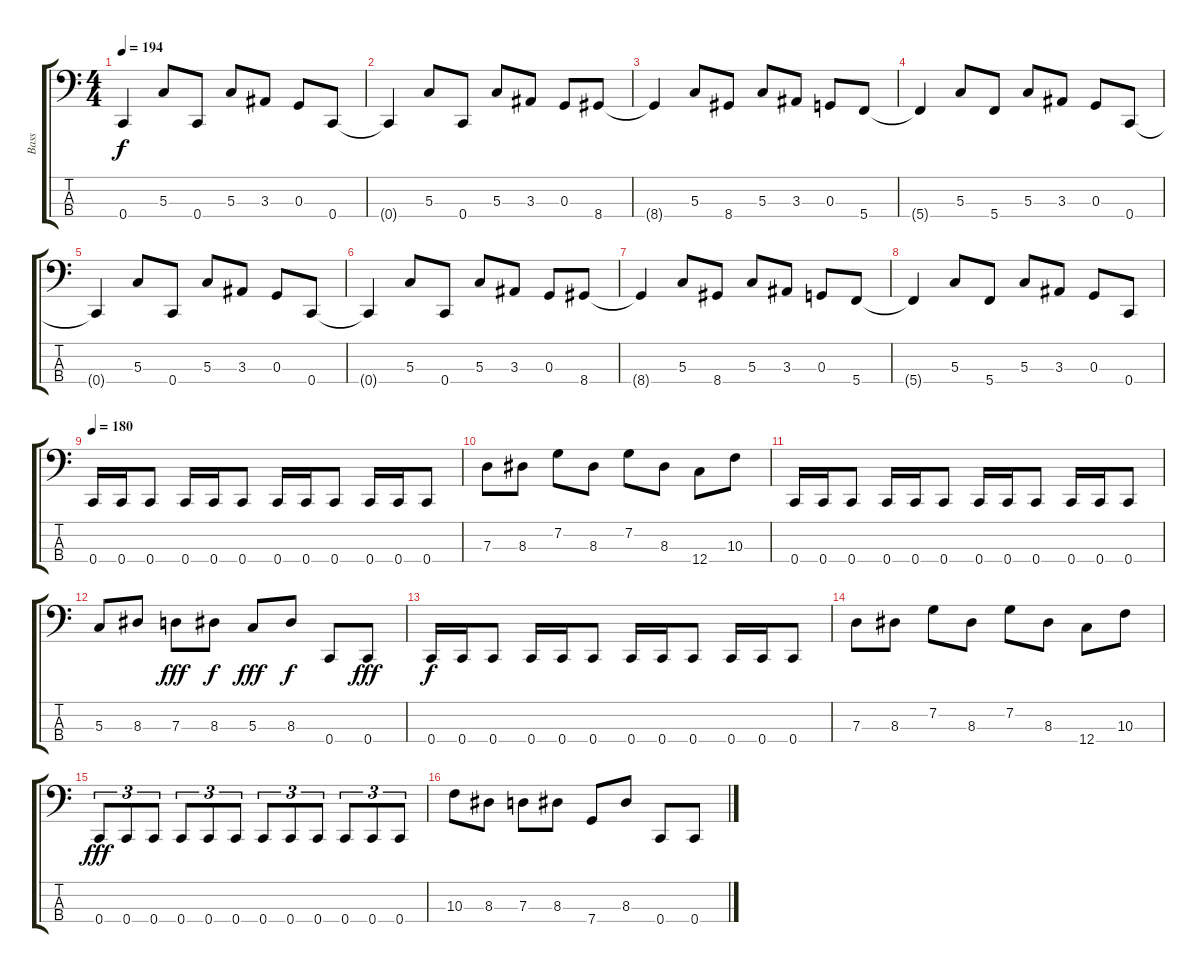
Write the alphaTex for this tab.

\track ("Bass" "Bass") {instrument electricbasspick}
\staff {score tabs}
\tuning (F2 C2 G1 C1) {hide}
\ts (4 4)
\tempo 194
\clef f4
\ks c
0.4{t}.4{dy f} 5.3.8 0.4.8 5.3.8 3.3.8 0.3.8 0.4.8 |
0.4{t}.4 5.3.8 0.4.8 5.3.8 3.3.8 0.3.8 8.4.8 |
8.4{t}.4 5.3.8 8.4.8 5.3.8 3.3.8 0.3.8 5.4.8 |
5.4{t}.4 5.3.8 5.4.8 5.3.8 3.3.8 0.3.8 0.4.8 |
0.4{t}.4 5.3.8 0.4.8 5.3.8 3.3.8 0.3.8 0.4.8 |
0.4{t}.4 5.3.8 0.4.8 5.3.8 3.3.8 0.3.8 8.4.8 |
8.4{t}.4 5.3.8 8.4.8 5.3.8 3.3.8 0.3.8 5.4.8 |
5.4{t}.4 5.3.8 5.4.8 5.3.8 3.3.8 0.3.8 0.4.8 |
\tempo 180
0.4.16 0.4.16 0.4.8 0.4.16 0.4.16 0.4.8 0.4.16 0.4.16 0.4.8 0.4.16 0.4.16 0.4.8 |
7.3.8 8.3.8 7.2.8 8.3.8 7.2.8 8.3.8 12.4.8 10.3.8 |
0.4.16 0.4.16 0.4.8 0.4.16 0.4.16 0.4.8 0.4.16 0.4.16 0.4.8 0.4.16 0.4.16 0.4.8 |
5.3.8 8.3.8 7.3.8{dy fff} 8.3.8{dy f} 5.3.8{dy fff} 8.3.8{dy f} 0.4.8 0.4.8{dy fff} |
0.4.16{dy f} 0.4.16 0.4.8 0.4.16 0.4.16 0.4.8 0.4.16 0.4.16 0.4.8 0.4.16 0.4.16 0.4.8 |
7.3.8 8.3.8 7.2.8 8.3.8 7.2.8 8.3.8 12.4.8 10.3.8 |
0.4.8{tu (3 2) dy fff} 0.4.8{tu (3 2)} 0.4.8{tu (3 2)} 0.4.8{tu (3 2)} 0.4.8{tu (3 2)} 0.4.8{tu (3 2)} 0.4.8{tu (3 2)} 0.4.8{tu (3 2)} 0.4.8{tu (3 2)} 0.4.8{tu (3 2)} 0.4.8{tu (3 2)} 0.4.8{tu (3 2)} |
10.3.8 8.3.8 7.3.8 8.3.8 7.4.8 8.3.8 0.4.8 0.4.8
